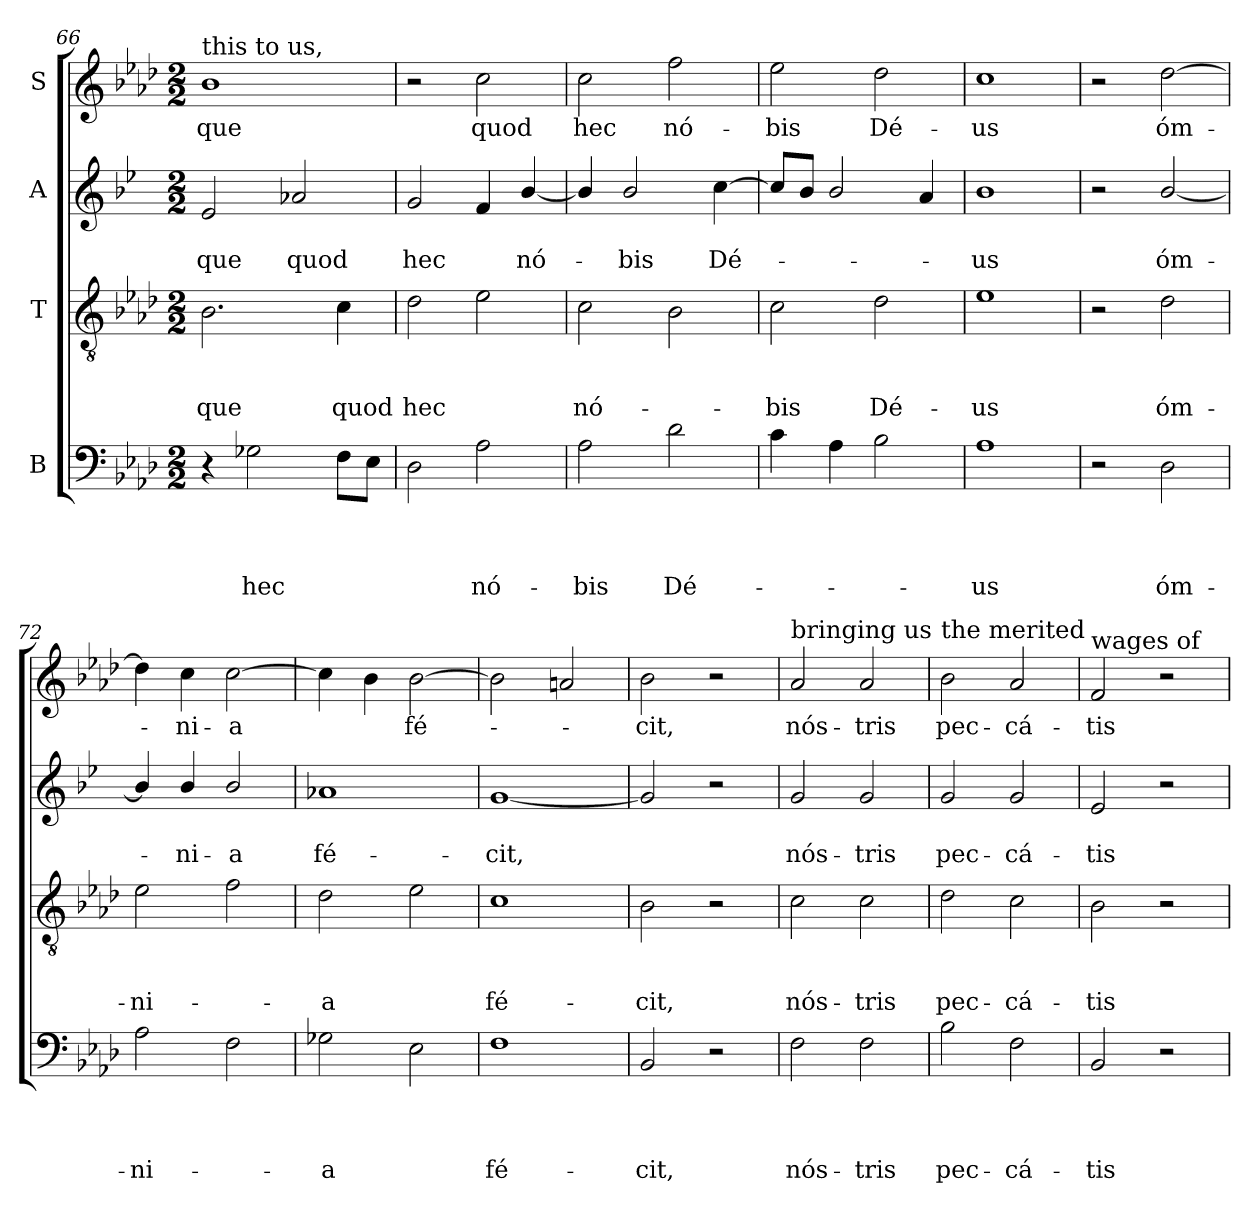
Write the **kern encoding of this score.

**kern	**text	**text	**text	**text	**kern	**text	**text	**text	**kern	**text	**text	**kern	**text
*part4	*part4	*part4	*part4	*part4	*part3	*part3	*part3	*part3	*part2	*part2	*part2	*part1	*part1
*staff4	*staff4	*staff4	*staff4	*staff4	*staff3	*staff3	*staff3	*staff3	*staff2	*staff2	*staff2	*staff1	*staff1
*I"B	*	*	*	*	*I"T	*	*	*	*I"A	*	*	*I"S	*
*clefF4	*	*	*	*	*clefGv2	*	*	*	*clefG2	*	*	*clefG2	*
*	*	*	*	*	*	*	*	*	*ITrd1c2	*	*	*	*
*k[b-e-a-d-]	*	*	*	*	*k[b-e-a-d-]	*	*	*	*k[b-e-a-d-]	*	*	*k[b-e-a-d-]	*
*A-:	*	*	*	*	*A-:	*	*	*	*A-:	*	*	*A-:	*
*M2/2	*	*	*	*	*M2/2	*	*	*	*M2/2	*	*	*M2/2	*
=66	=66	=66	=66	=66	=66	=66	=66	=66	=66	=66	=66	=66	=66
!	!	!	!	!	!	!	!	!	!	!	!	!LO:TX:a:t=this to us,	!
!	!	!	!	!	!	!	!	!LO:LY:b	!	!	!LO:LY:b	!	!LO:LY:b
4r	.	.	.	.	2.B-\	.	.	-que	2d-/	.	-que	1b-	-que
!	!	!	!	!LO:LY:b	!	!	!	!	!	!	!	!	!
2G-\	.	.	.	hec	.	.	.	.	.	.	.	.	.
!	!	!	!	!	!	!	!	!	!	!	!LO:LY:b	!	!
.	.	.	.	.	.	.	.	.	2g-/	.	quod	.	.
!	!	!	!	!	!	!	!	!LO:LY:b	!	!	!	!	!
8F\L	.	.	.	.	4c\	.	.	quod	.	.	.	.	.
8E-\J	.	.	.	.	.	.	.	.	.	.	.	.	.
=67	=67	=67	=67	=67	=67	=67	=67	=67	=67	=67	=67	=67	=67
!	!	!	!	!	!	!	!	!LO:LY:b	!	!	!LO:LY:b	!	!
2D-\	.	.	.	.	2d-\	.	.	hec	2f/	.	hec	2r	.
!	!	!	!	!LO:LY:b	!	!	!	!	!	!	!	!	!LO:LY:b
2A-\	.	.	.	nó-	2e-\	.	.	.	4e-/	.	.	2cc\	quod
!	!	!	!	!	!	!	!	!	!	!	!LO:LY:b	!	!
.	.	.	.	.	.	.	.	.	[4a-/	.	nó-	.	.
=68	=68	=68	=68	=68	=68	=68	=68	=68	=68	=68	=68	=68	=68
!	!	!	!	!LO:LY:b	!	!	!	!LO:LY:b	!	!	!	!	!LO:LY:b
2A-\	.	.	.	-bis	2c\	.	.	nó-	4a-/]	.	.	2cc\	hec
!	!	!	!	!	!	!	!	!	!	!	!LO:LY:b	!	!
.	.	.	.	.	.	.	.	.	2a-/	.	-bis	.	.
!	!	!	!	!LO:LY:b	!	!	!	!	!	!	!	!	!LO:LY:b
2d-\	.	.	.	Dé-	2B-\	.	.	.	.	.	.	2ff\	nó-
!	!	!	!	!	!	!	!	!	!	!	!LO:LY:b	!	!
.	.	.	.	.	.	.	.	.	[4b-\	.	Dé-	.	.
=69	=69	=69	=69	=69	=69	=69	=69	=69	=69	=69	=69	=69	=69
!	!	!	!	!	!	!	!	!LO:LY:b	!	!	!	!	!LO:LY:b
4c\	.	.	.	.	2c\	.	.	-bis	8b-/L]	.	.	2ee-\	-bis
.	.	.	.	.	.	.	.	.	8a-/J	.	.	.	.
4A-\	.	.	.	.	.	.	.	.	2a-/	.	.	.	.
!	!	!	!	!	!	!	!	!LO:LY:b	!	!	!	!	!LO:LY:b
2B-\	.	.	.	.	2d-\	.	.	Dé-	.	.	.	2dd-\	Dé-
.	.	.	.	.	.	.	.	.	4g/	.	.	.	.
=70	=70	=70	=70	=70	=70	=70	=70	=70	=70	=70	=70	=70	=70
!	!	!	!	!LO:LY:b	!	!	!	!LO:LY:b	!	!	!LO:LY:b	!	!LO:LY:b
1A-	.	.	.	-us	1e-	.	.	-us	1a-	.	-us	1cc	-us
!!LO:PB:g=z
=71	=71	=71	=71	=71	=71	=71	=71	=71	=71	=71	=71	=71	=71
2r	.	.	.	.	2r	.	.	.	2r	.	.	2r	.
!	!	!	!	!LO:LY:b	!	!	!	!LO:LY:b	!	!	!LO:LY:b	!	!LO:LY:b
2D-\	.	.	.	óm-	2d-\	.	.	óm-	[2a-/	.	óm-	[2dd-\	óm-
=72	=72	=72	=72	=72	=72	=72	=72	=72	=72	=72	=72	=72	=72
!	!	!	!	!LO:LY:b	!	!	!	!LO:LY:b	!	!	!	!	!
2A-\	.	.	.	-ni-	2e-\	.	.	-ni-	4a-/]	.	.	4dd-\]	.
!	!	!	!	!	!	!	!	!	!	!	!LO:LY:b	!	!LO:LY:b
.	.	.	.	.	.	.	.	.	4a-/	.	-ni-	4cc\	-ni-
!	!	!	!	!	!	!	!	!	!	!	!LO:LY:b	!	!LO:LY:b
2F\	.	.	.	.	2f\	.	.	.	2a-/	.	-a	[2cc\	-a
=73	=73	=73	=73	=73	=73	=73	=73	=73	=73	=73	=73	=73	=73
!	!	!	!	!LO:LY:b	!	!	!	!LO:LY:b	!	!	!LO:LY:b	!	!
2G-\	.	.	.	-a	2d-\	.	.	-a	1g-X	.	fé-	4cc\]	.
.	.	.	.	.	.	.	.	.	.	.	.	4b-\	.
!	!	!	!	!	!	!	!	!	!	!	!	!	!LO:LY:b
2E-\	.	.	.	.	2e-\	.	.	.	.	.	.	[2b-\	fé-
=74	=74	=74	=74	=74	=74	=74	=74	=74	=74	=74	=74	=74	=74
!	!	!	!	!LO:LY:b	!	!	!	!LO:LY:b	!	!	!LO:LY:b	!	!
1F	.	.	.	fé-	1c	.	.	fé-	[1f	.	-cit,	2b-\]	.
.	.	.	.	.	.	.	.	.	.	.	.	2a/	.
=75	=75	=75	=75	=75	=75	=75	=75	=75	=75	=75	=75	=75	=75
!	!	!	!	!LO:LY:b	!	!	!	!LO:LY:b	!	!	!	!	!LO:LY:b
2BB-/	.	.	.	-cit,	2B-\	.	.	-cit,	2f/]	.	.	2b-\	-cit,
2r	.	.	.	.	2r	.	.	.	2r	.	.	2r	.
=76	=76	=76	=76	=76	=76	=76	=76	=76	=76	=76	=76	=76	=76
!	!	!	!	!	!	!	!	!	!	!	!	!LO:TX:a:t=bringing us	!
!	!	!	!	!LO:LY:b	!	!	!	!LO:LY:b	!	!	!LO:LY:b	!	!LO:LY:b
2F\	.	.	.	nós-	2c\	.	.	nós-	2f/	.	nós-	2a-/	nós-
!	!	!	!	!LO:LY:b	!	!	!	!LO:LY:b	!	!	!LO:LY:b	!	!LO:LY:b
2F\	.	.	.	-tris	2c\	.	.	-tris	2f/	.	-tris	2a-/	-tris
=77	=77	=77	=77	=77	=77	=77	=77	=77	=77	=77	=77	=77	=77
!	!	!	!	!	!	!	!	!	!	!	!	!LO:TX:a:t=the merited	!
!	!	!	!	!LO:LY:b	!	!	!	!LO:LY:b	!	!	!LO:LY:b	!	!LO:LY:b
2B-\	.	.	.	pec-	2d-\	.	.	pec-	2f/	.	pec-	2b-\	pec-
!	!	!	!	!LO:LY:b	!	!	!	!LO:LY:b	!	!	!LO:LY:b	!	!LO:LY:b
2F\	.	.	.	-cá-	2c\	.	.	-cá-	2f/	.	-cá-	2a-/	-cá-
!!LO:LB:g=z
=78	=78	=78	=78	=78	=78	=78	=78	=78	=78	=78	=78	=78	=78
!	!	!	!	!	!	!	!	!	!	!	!	!LO:TX:a:t=wages of	!
!	!	!	!	!LO:LY:b	!	!	!	!LO:LY:b	!	!	!LO:LY:b	!	!LO:LY:b
2BB-/	.	.	.	-tis	2B-\	.	.	-tis	2d-/	.	-tis	2f/	-tis
2r	.	.	.	.	2r	.	.	.	2r	.	.	2r	.
=	=	=	=	=	=	=	=	=	=	=	=	=	=
*-	*-	*-	*-	*-	*-	*-	*-	*-	*-	*-	*-	*-	*-
